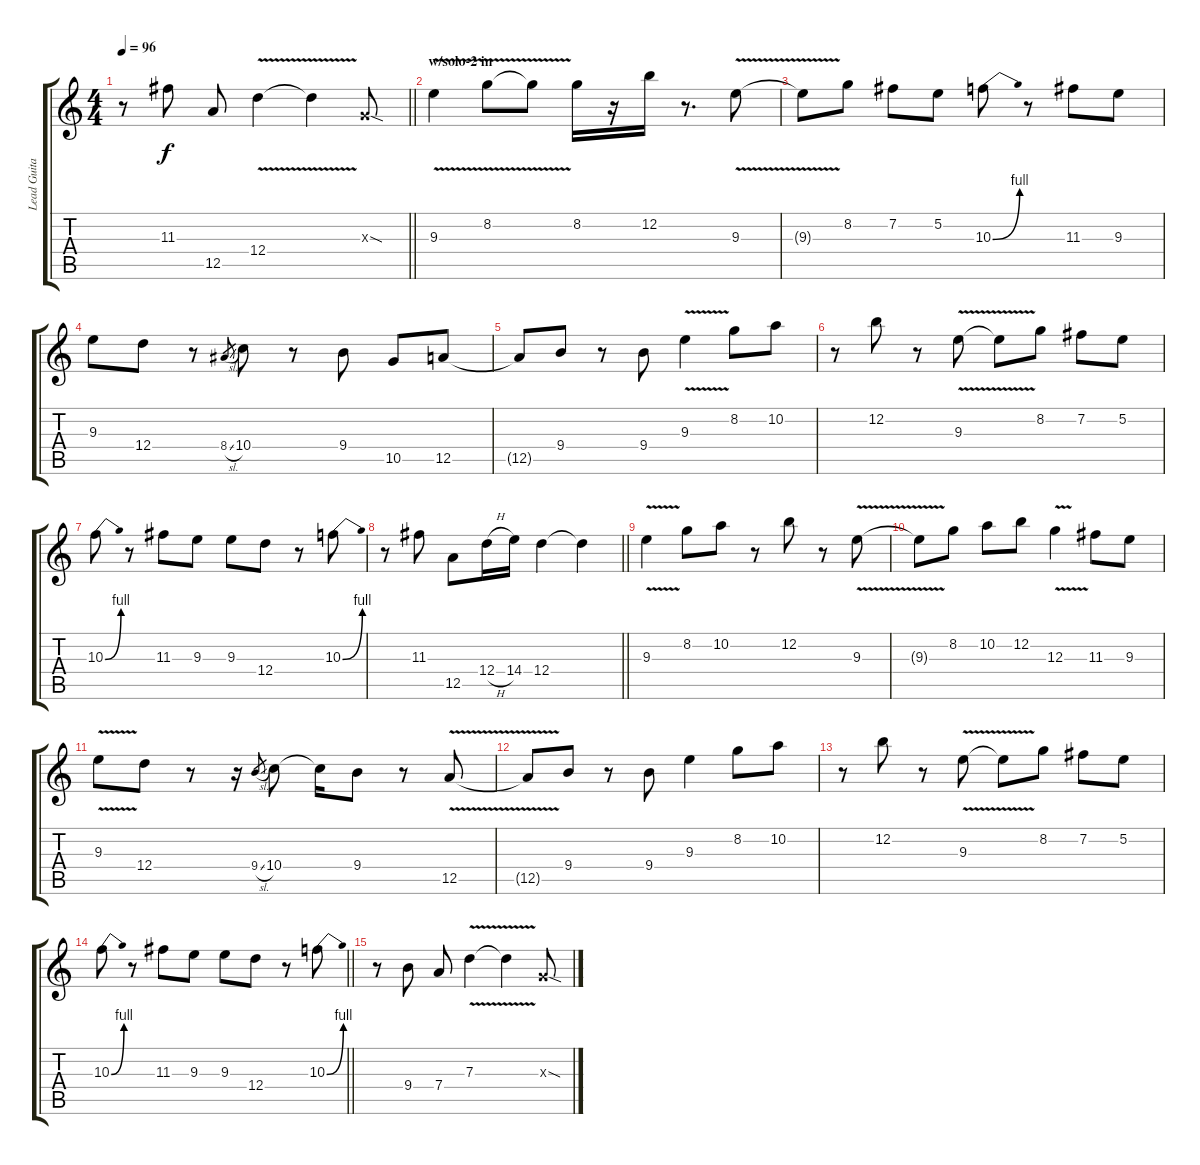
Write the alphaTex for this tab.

\track ("Lead Guitar" "Lead Guita") {instrument distortionguitar}
\staff {score tabs}
\tuning (E4 B3 G3 D3 A2 E2) {hide}
\ts (4 4)
\tempo 96
\clef g2
\barLineRight lightlight
\ks c
r.8{dy f} 11.3.8 12.5.8 12.4{v}.4 12.4{t}.4 0.3{sod x}.8 |
\section ("" "w/solo-2 in")
9.3{v}.4{volume 10} 8.2{v}.8 8.2{t}.8 8.2.16 r.16 12.2.16 r.8{d} 9.3{v}.8 |
9.3{t}.8 8.2.8 7.2.8 5.2.8 10.3{be (bend 0 0 60 4)}.8 r.8 11.3.8 9.3.8 |
9.3.8 12.4.8 r.8 8.4{sl}.8{gr} 10.4.8 r.8 9.4.8 10.5.8 12.5.8 |
12.5{t}.8 9.4.8 r.8 9.4.8 9.3{v}.4 8.2.8 10.2.8 |
r.8 12.2.8 r.8 9.3{v}.8 9.3{t}.8 8.2.8 7.2.8 5.2.8 |
10.3{be (bend 0 0 60 4)}.8 r.8 11.3.8 9.3.8 9.3.8 12.4.8 r.8 10.3{be (bend 0 0 60 4)}.8 |
\barLineRight lightlight
r.8 11.3.8 12.5.8 12.4{h}.16 14.4.16 12.4.4 12.4{t}.4 |
9.3{v}.4 8.2.8 10.2.8 r.8 12.2.8 r.8 9.3{v}.8 |
9.3{t}.8 8.2.8 10.2.8 12.2.8 12.3{v}.4 11.3.8 9.3.8 |
9.3{v}.8 12.4.8 r.8 r.16 9.4{sl}.8{gr} 10.4.8 10.4{t}.16 9.4.8 r.8 12.5{v}.8 |
12.5{t}.8 9.4.8 r.8 9.4.8 9.3.4 8.2.8 10.2.8 |
r.8 12.2.8 r.8 9.3{v}.8 9.3{t}.8 8.2.8 7.2.8 5.2.8 |
\barLineRight lightlight
10.3{be (bend 0 0 60 4)}.8 r.8 11.3.8 9.3.8 9.3.8 12.4.8 r.8 10.3{be (bend 0 0 60 4)}.8 |
r.8 9.4.8 7.4.8 7.3{v}.4 7.3{t}.4 0.3{sod x}.8
